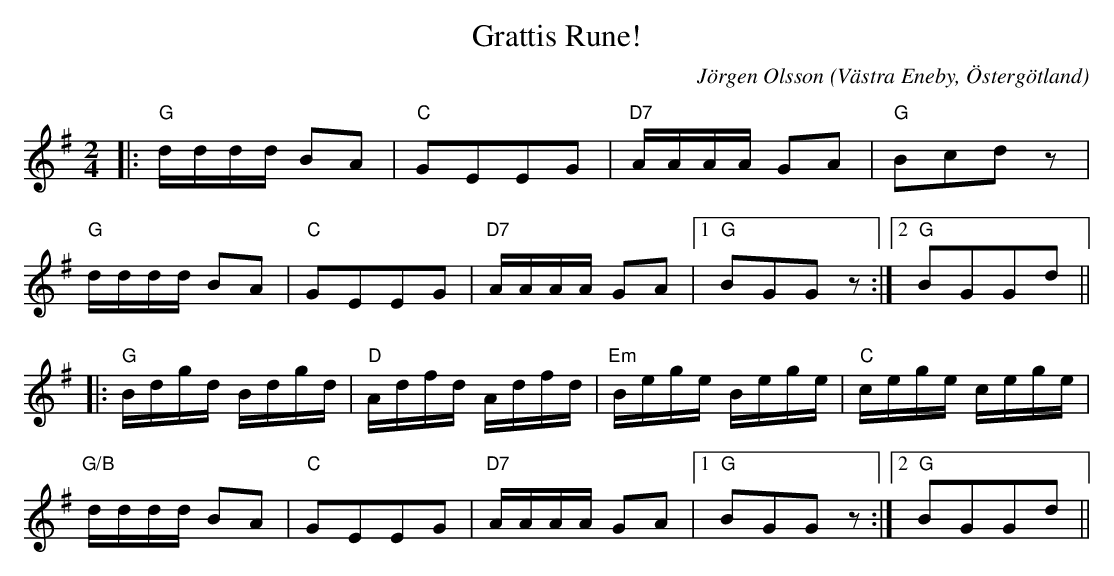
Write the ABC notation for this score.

X:1
T:Grattis Rune!
C:Jörgen Olsson
O:Västra Eneby, Östergötland
Q:115
M:2/4
L:1/8
K:G
|:"G"d/2d/2d/2d/2 BA|"C"GEEG|"D7"A/2A/2A/2A/2 GA|"G"Bcd z|
"G"d/2d/2d/2d/2 BA|"C"GEEG|"D7"A/2A/2A/2A/2 GA|1"G"BGG z :|2"G"BGGd ||
|:"G"B/2d/2g/2d/2 B/2d/2g/2d/2|"D"A/2d/2f/2d/2 A/2d/2f/2d/2|"Em"B/2e/2g/2e/2 B/2e/2g/2e/2|"C"c/2e/2g/2e/2 c/2e/2g/2e/2|
"G/B"d/2d/2d/2d/2 BA|"C"GEEG|"D7"A/2A/2A/2A/2 GA|1"G"BGG z :|2"G"BGGd ||
